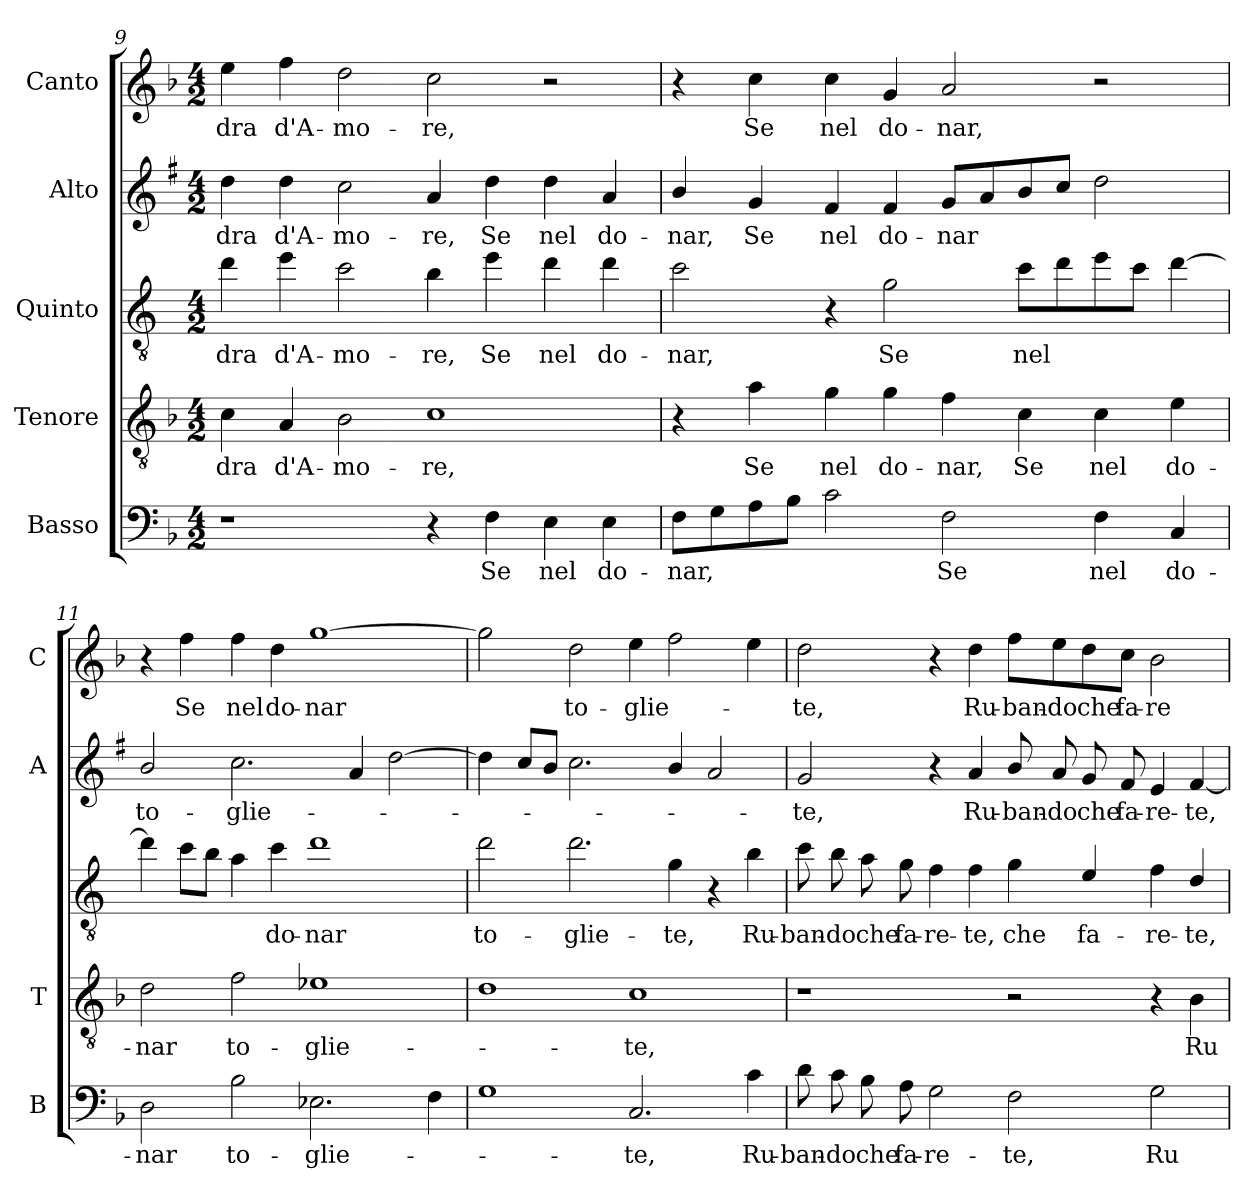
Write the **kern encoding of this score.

**kern	**text	**kern	**text	**kern	**text	**kern	**text	**kern	**text
*part5	*part5	*part4	*part4	*part3	*part3	*part2	*part2	*part1	*part1
*staff5	*staff5	*staff4	*staff4	*staff3	*staff3	*staff2	*staff2	*staff1	*staff1
*I"Basso	*	*I"Tenore	*	*I"Quinto	*	*I"Alto	*	*I"Canto	*
*I'B	*	*I'T	*	*	*	*I'A	*	*I'C	*
*clefF4	*	*clefGv2	*	*clefGv2	*	*clefG2	*	*clefG2	*
*	*	*	*	*ITrd4c7	*	*ITrd1c2	*	*	*
*k[b-]	*	*k[b-]	*	*k[b-]	*	*k[b-]	*	*k[b-]	*
*F:	*	*F:	*	*F:	*	*F:	*	*F:	*
*M4/2	*	*M4/2	*	*M4/2	*	*M4/2	*	*M4/2	*
=9	=9	=9	=9	=9	=9	=9	=9	=9	=9
!	!	!	!LO:LY:b	!	!LO:LY:b	!	!LO:LY:b	!	!LO:LY:b
1r	.	4c\	-dra	4g\	-dra	4cc\	-dra	4ee\	-dra
!	!	!	!LO:LY:b	!	!LO:LY:b	!	!LO:LY:b	!	!LO:LY:b
.	.	4A/	d'A-	4a\	d'A-	4cc\	d'A-	4ff\	d'A-
!	!	!	!LO:LY:b	!	!LO:LY:b	!	!LO:LY:b	!	!LO:LY:b
.	.	2B-\	-mo-	2f\	-mo-	2b-\	-mo-	2dd\	-mo-
!	!	!	!LO:LY:b	!	!LO:LY:b	!	!LO:LY:b	!	!LO:LY:b
4r	.	1c	-re,	4e\	-re,	4g/	-re,	2cc\	-re,
!	!LO:LY:b	!	!	!	!LO:LY:b	!	!LO:LY:b	!	!
4F\	Se	.	.	4a\	Se	4cc\	Se	.	.
!	!LO:LY:b	!	!	!	!LO:LY:b	!	!LO:LY:b	!	!
4E\	nel	.	.	4g\	nel	4cc\	nel	2r	.
!	!LO:LY:b	!	!	!	!LO:LY:b	!	!LO:LY:b	!	!
4E\	do-	.	.	4g\	do-	4g/	do-	.	.
=10	=10	=10	=10	=10	=10	=10	=10	=10	=10
!	!LO:LY:b	!	!	!	!LO:LY:b	!	!LO:LY:b	!	!
8F\L	-nar,	4r	.	2f\	-nar,	4a/	-nar,	4r	.
8G\	.	.	.	.	.	.	.	.	.
!	!	!	!LO:LY:b	!	!	!	!LO:LY:b	!	!LO:LY:b
8A\	.	4a\	Se	.	.	4f/	Se	4cc\	Se
8B-\J	.	.	.	.	.	.	.	.	.
!	!	!	!LO:LY:b	!	!	!	!LO:LY:b	!	!LO:LY:b
2c\	.	4g\	nel	4r	.	4e/	nel	4cc\	nel
!	!	!	!LO:LY:b	!	!LO:LY:b	!	!LO:LY:b	!	!LO:LY:b
.	.	4g\	do-	2c\	Se	4e/	do-	4g/	do-
!	!LO:LY:b	!	!LO:LY:b	!	!	!	!LO:LY:b	!	!LO:LY:b
2F\	Se	4f\	-nar,	.	.	8f/L	-nar	2a/	-nar,
.	.	.	.	.	.	8g/	.	.	.
!	!	!	!LO:LY:b	!	!LO:LY:b	!	!	!	!
.	.	4c\	Se	8f\L	nel	8a/	.	.	.
.	.	.	.	8g\	.	8b-/J	.	.	.
!	!LO:LY:b	!	!LO:LY:b	!	!	!	!	!	!
4F\	nel	4c\	nel	8a\	.	2cc\	.	2r	.
.	.	.	.	8f\J	.	.	.	.	.
!	!LO:LY:b	!	!LO:LY:b	!	!	!	!	!	!
4C/	do-	4e\	do-	[4g\	.	.	.	.	.
!!LO:PB:g=z
=11	=11	=11	=11	=11	=11	=11	=11	=11	=11
!	!LO:LY:b	!	!LO:LY:b	!	!	!	!LO:LY:b	!	!
2D\	-nar	2d\	-nar	4g\]	.	2a/	to-	4r	.
!	!	!	!	!	!	!	!	!	!LO:LY:b
.	.	.	.	8f\L	.	.	.	4ff\	Se
.	.	.	.	8e\J	.	.	.	.	.
!	!LO:LY:b	!	!LO:LY:b	!	!	!	!LO:LY:b	!	!LO:LY:b
2B-\	to-	2f\	to-	4d\	.	2.b-\	-glie-	4ff\	nel
!	!	!	!	!	!LO:LY:b	!	!	!	!LO:LY:b
.	.	.	.	4f\	do-	.	.	4dd\	do-
!	!LO:LY:b	!	!LO:LY:b	!	!LO:LY:b	!	!	!	!LO:LY:b
2.E-X\	-glie-	1e-X	-glie-	1g	-nar	.	.	[1gg	-nar
.	.	.	.	.	.	4g/	.	.	.
.	.	.	.	.	.	[2cc\	.	.	.
4F\	.	.	.	.	.	.	.	.	.
=12	=12	=12	=12	=12	=12	=12	=12	=12	=12
!	!	!	!	!	!LO:LY:b	!	!	!	!
1G	.	1d	.	2g\	to-	4cc\]	.	2gg\]	.
.	.	.	.	.	.	8b-/L	.	.	.
.	.	.	.	.	.	8a/J	.	.	.
!	!	!	!	!	!LO:LY:b	!	!	!	!LO:LY:b
.	.	.	.	2.g\	-glie-	2.b-\	.	2dd\	to-
!	!LO:LY:b	!	!LO:LY:b	!	!	!	!	!	!LO:LY:b
2.C/	-te,	1c	-te,	.	.	.	.	4ee\	-glie-
!	!	!	!	!	!LO:LY:b	!	!	!	!
.	.	.	.	4c\	-te,	4a/	.	2ff\	.
.	.	.	.	4r	.	2g/	.	.	.
!	!LO:LY:b	!	!	!	!LO:LY:b	!	!	!	!
4c\	Ru-	.	.	4e\	Ru-	.	.	4ee\	.
=13	=13	=13	=13	=13	=13	=13	=13	=13	=13
!	!LO:LY:b	!	!	!	!LO:LY:b	!	!LO:LY:b	!	!LO:LY:b
8d\	-ban-	1r	.	8f\	-ban-	2f/	-te,	2dd\	-te,
!	!LO:LY:b	!	!	!	!LO:LY:b	!	!	!	!
8c\	-do	.	.	8e\	-do	.	.	.	.
!	!LO:LY:b	!	!	!	!LO:LY:b	!	!	!	!
8B-\	che	.	.	8d\	che	.	.	.	.
!	!LO:LY:b	!	!	!	!LO:LY:b	!	!	!	!
8A\	fa-	.	.	8c\	fa-	.	.	.	.
!	!LO:LY:b	!	!	!	!LO:LY:b	!	!	!	!
2G\	-re-	.	.	4B-\	-re-	4r	.	4r	.
!	!	!	!	!	!LO:LY:b	!	!LO:LY:b	!	!LO:LY:b
.	.	.	.	4B-\	-te,	4g/	Ru-	4dd\	Ru-
!	!LO:LY:b	!	!	!	!LO:LY:b	!	!LO:LY:b	!	!LO:LY:b
2F\	-te,	2r	.	4c\	che	8a/	-ban-	8ff\L	-ban-
!	!	!	!	!	!	!	!LO:LY:b	!	!LO:LY:b
.	.	.	.	.	.	8g/	-do	8ee\	-do
!	!	!	!	!	!LO:LY:b	!	!LO:LY:b	!	!LO:LY:b
.	.	.	.	4A/	fa-	8f/	che	8dd\	che
!	!	!	!	!	!	!	!LO:LY:b	!	!LO:LY:b
.	.	.	.	.	.	8e/	fa-	8cc\J	fa-
!	!LO:LY:b	!	!	!	!LO:LY:b	!	!LO:LY:b	!	!LO:LY:b
2G\	Ru-	4r	.	4B-\	-re-	4d/	-re-	2b-\	-re-
!	!	!	!LO:LY:b	!	!LO:LY:b	!	!LO:LY:b	!	!
.	.	4B-\	Ru-	4G/	-te,	[4e/	-te,	.	.
=	=	=	=	=	=	=	=	=	=
*-	*-	*-	*-	*-	*-	*-	*-	*-	*-
